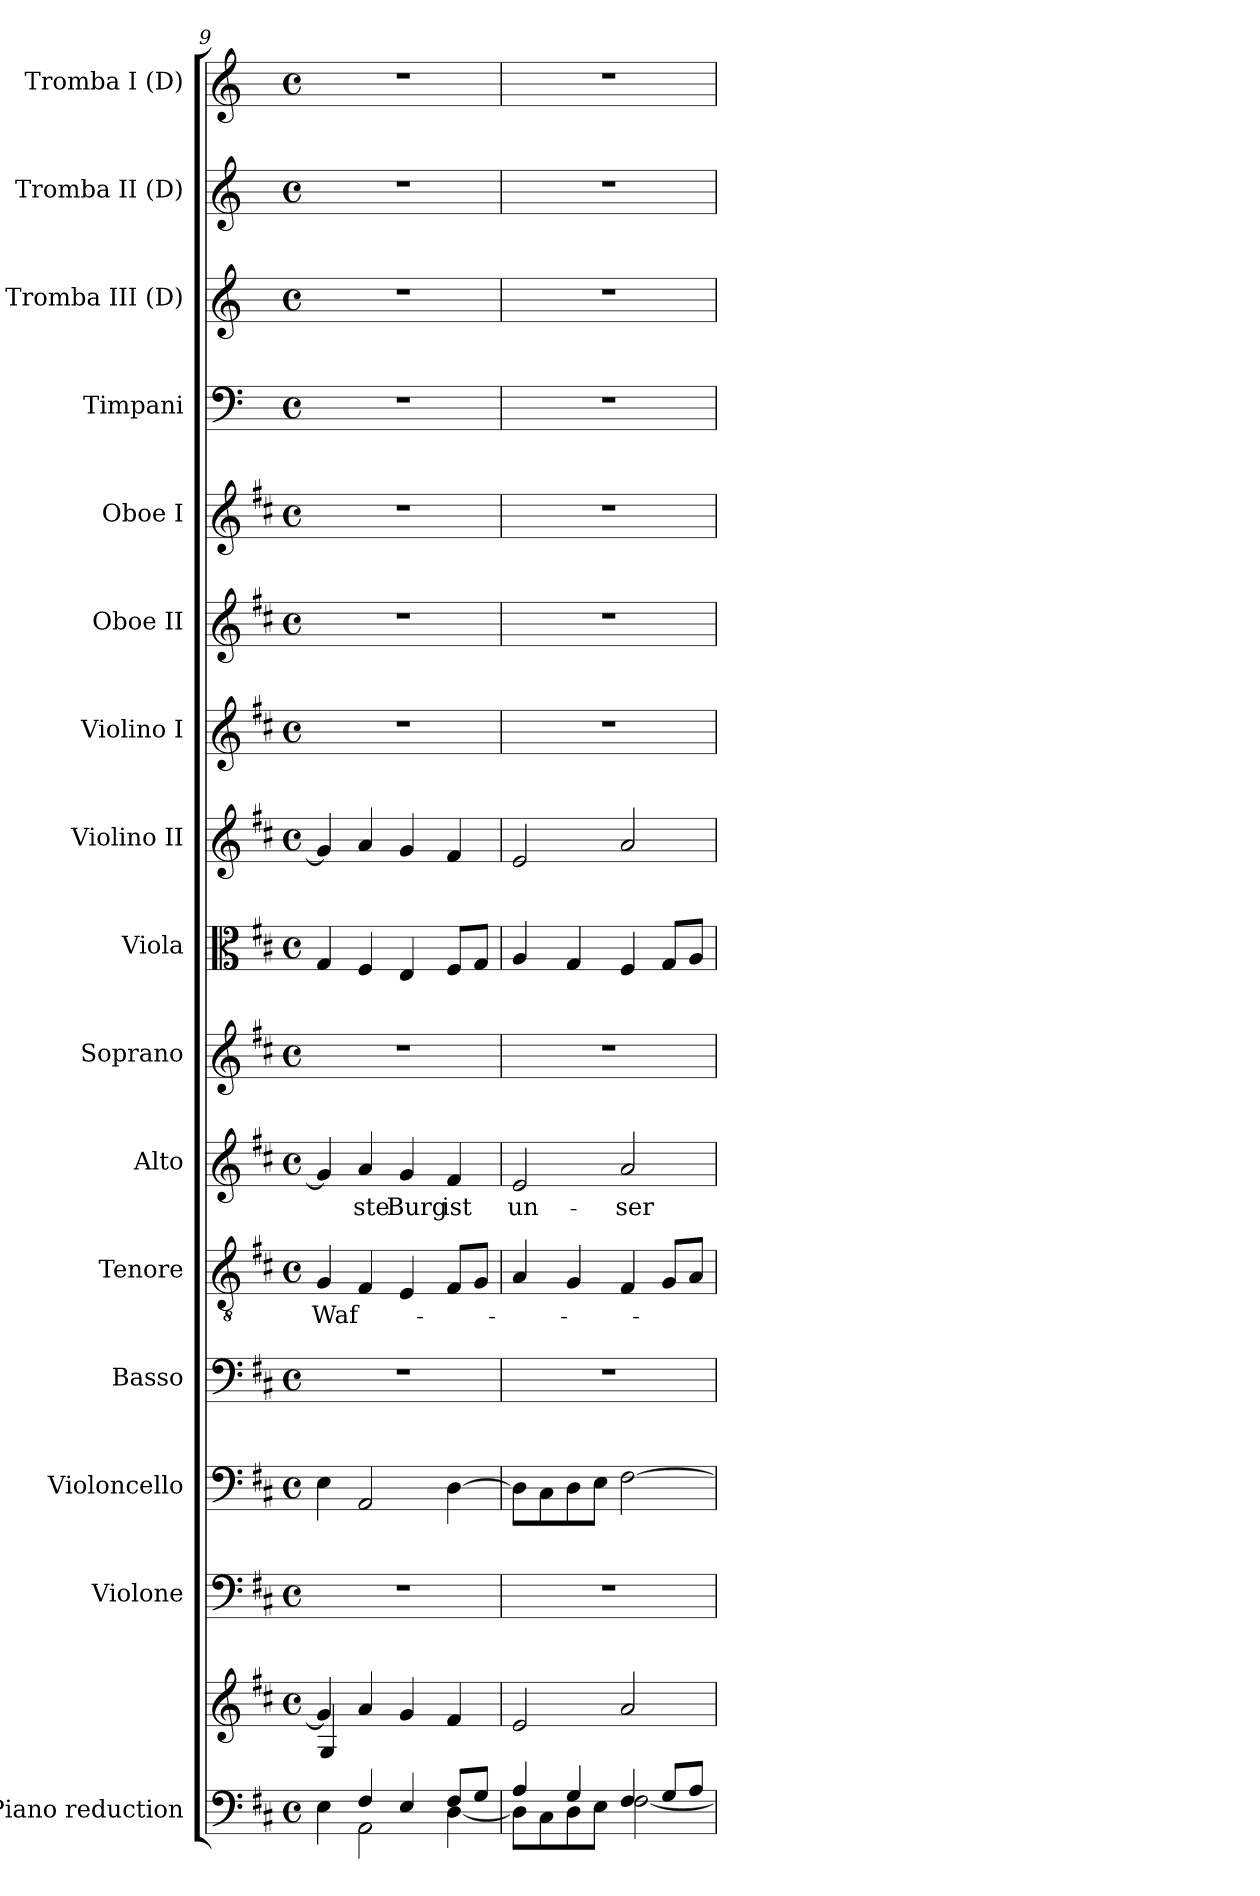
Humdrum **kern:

**kern	**kern	**kern	**kern	**kern	**kern	**text	**kern	**text	**kern	**kern	**kern	**kern	**kern	**kern	**kern	**kern	**kern	**kern
*part16	*part16	*part15	*part14	*part13	*part12	*part12	*part11	*part11	*part10	*part9	*part8	*part7	*part6	*part5	*part4	*part3	*part2	*part1
*staff17	*staff16	*staff15	*staff14	*staff13	*staff12	*staff12	*staff11	*staff11	*staff10	*staff9	*staff8	*staff7	*staff6	*staff5	*staff4	*staff3	*staff2	*staff1
*I"Piano reduction	*	*I"Violone	*I"Violoncello	*I"Basso	*I"Tenore	*	*I"Alto	*	*I"Soprano	*I"Viola	*I"Violino II	*I"Violino I	*I"Oboe II	*I"Oboe I	*I"Timpani	*I"Tromba III (D)	*I"Tromba II (D)	*I"Tromba I (D)
*I'Pno	*	*	*	*	*	*	*	*	*	*	*	*	*I'Ob	*I'Ob	*I'Timp	*	*	*
*clefF4	*clefG2	*clefF4	*clefF4	*clefF4	*clefGv2	*	*clefG2	*	*clefG2	*clefC3	*clefG2	*clefG2	*clefG2	*clefG2	*clefF4	*clefG2	*clefG2	*clefG2
*	*	*ITrd7c12	*	*	*	*	*	*	*	*	*	*	*	*	*	*ITrd-1c-2	*ITrd-1c-2	*ITrd-1c-2
*k[f#c#]	*k[f#c#]	*k[f#c#]	*k[f#c#]	*k[f#c#]	*k[f#c#]	*	*k[f#c#]	*	*k[f#c#]	*k[f#c#]	*k[f#c#]	*k[f#c#]	*k[f#c#]	*k[f#c#]	*k[]	*k[f#c#]	*k[f#c#]	*k[f#c#]
*M4/4	*M4/4	*M4/4	*M4/4	*M4/4	*M4/4	*	*M4/4	*	*M4/4	*M4/4	*M4/4	*M4/4	*M4/4	*M4/4	*M4/4	*M4/4	*M4/4	*M4/4
*met(c)	*met(c)	*met(c)	*met(c)	*met(c)	*met(c)	*	*met(c)	*	*met(c)	*met(c)	*met(c)	*met(c)	*met(c)	*met(c)	*met(c)	*met(c)	*met(c)	*met(c)
=9	=9	=9	=9	=9	=9	=9	=9	=9	=9	=9	=9	=9	=9	=9	=9	=9	=9	=9
*^	*^	*	*	*	*	*	*	*	*	*	*	*	*	*	*	*	*	*
!	!	!	!	!	!	!	!	!LO:LY:b	!	!	!	!	!	!	!	!	!	!	!	!
4ryy	4E\	4g/]	4G/	1r	4E\	1r	4G/	Waf-	4g/]	.	1r	4G/	4g/]	1r	1r	1r	1r	1r	1r	1r
!	!	!	!	!	!	!	!	!	!	!LO:LY:b	!	!	!	!	!	!	!	!	!	!
4F#/	2AA\	4a/	2.ryy	.	2AA/	.	4F#/	.	4a/	ste	.	4F#/	4a/	.	.	.	.	.	.	.
!	!	!	!	!	!	!	!	!	!	!LO:LY:b	!	!	!	!	!	!	!	!	!	!
4E/	.	4g/	.	.	.	.	4E/	.	4g/	Burg	.	4E/	4g/	.	.	.	.	.	.	.
!	!	!	!	!	!	!	!	!	!	!LO:LY:b	!	!	!	!	!	!	!	!	!	!
8F#/L	[4D\	4f#/	.	.	[4D\	.	8F#/L	.	4f#/	ist	.	8F#/L	4f#/	.	.	.	.	.	.	.
8G/J	.	.	.	.	.	.	8G/J	.	.	.	.	8G/J	.	.	.	.	.	.	.	.
*	*	*v	*v	*	*	*	*	*	*	*	*	*	*	*	*	*	*	*	*	*
=10	=10	=10	=10	=10	=10	=10	=10	=10	=10	=10	=10	=10	=10	=10	=10	=10	=10	=10	=10
!	!	!	!	!	!	!	!	!	!LO:LY:b	!	!	!	!	!	!	!	!	!	!
4A/	8D\L]	2e/	1r	8D\L]	1r	4A/	.	2e/	un-	1r	4A/	2e/	1r	1r	1r	1r	1r	1r	1r
.	8C#\	.	.	8C#\	.	.	.	.	.	.	.	.	.	.	.	.	.	.	.
4G/	8D\	.	.	8D\	.	4G/	.	.	.	.	4G/	.	.	.	.	.	.	.	.
.	8E\J	.	.	8E\J	.	.	.	.	.	.	.	.	.	.	.	.	.	.	.
!	!	!	!	!	!	!	!	!	!LO:LY:b	!	!	!	!	!	!	!	!	!	!
4F#/	[2F#\	2a/	.	[2F#\	.	4F#/	.	2a/	ser	.	4F#/	2a/	.	.	.	.	.	.	.
8G/L	.	.	.	.	.	8G/L	.	.	.	.	8G/L	.	.	.	.	.	.	.	.
8A/J	.	.	.	.	.	8A/J	.	.	.	.	8A/J	.	.	.	.	.	.	.	.
*v	*v	*	*	*	*	*	*	*	*	*	*	*	*	*	*	*	*	*	*
=	=	=	=	=	=	=	=	=	=	=	=	=	=	=	=	=	=	=
*-	*-	*-	*-	*-	*-	*-	*-	*-	*-	*-	*-	*-	*-	*-	*-	*-	*-	*-
